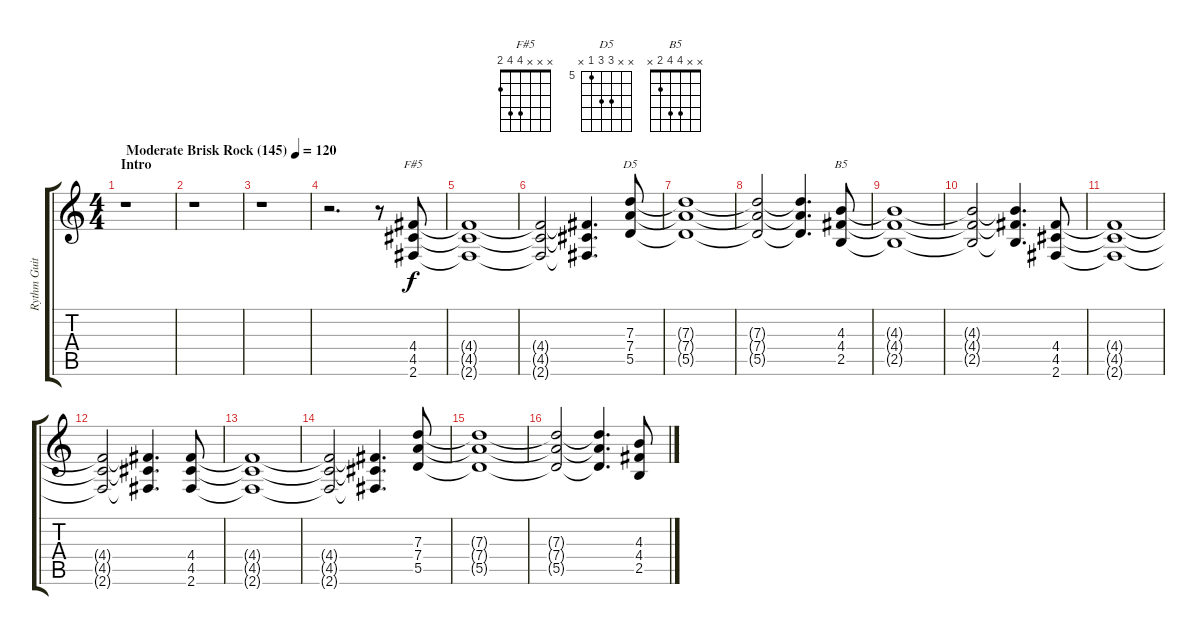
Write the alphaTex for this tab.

\track ("Rythm Guitar" "Rythm Guit") {instrument distortionguitar}
\staff {score tabs}
\tuning (E4 B3 G3 D3 A2 E2) {hide}
\chord ("F#5" x x x 4 4 2)
\chord ("D5" x x 7 7 5 x) {firstfret 5}
\chord ("B5" x x 4 4 2 x)
\ts (4 4)
\section ("" "Intro")
\tempo (120 "Moderate Brisk Rock (145)")
\clef g2
\ks c
r.1{dy f instrument distortionguitar} |
r.1 |
r.1 |
r.2{d} r.8 (4.4 4.5 2.6).8{ch "F#5"} |
(4.4{t} 4.5{t} 2.6{t}).1 |
(4.4{t} 4.5{t} 2.6{t}).2 (4.4{t} 4.5{t} 2.6{t}).4{d} (7.3 7.4 5.5).8{ch "D5"} |
(7.3{t} 7.4{t} 5.5{t}).1 |
(7.3{t} 7.4{t} 5.5{t}).2 (7.3{t} 7.4{t} 5.5{t}).4{d} (4.3 4.4 2.5).8{ch "B5"} |
(4.3{t} 4.4{t} 2.5{t}).1 |
(4.3{t} 4.4{t} 2.5{t}).2 (4.3{t} 4.4{t} 2.5{t}).4{d} (4.4 4.5 2.6).8 |
(4.4{t} 4.5{t} 2.6{t}).1 |
(4.4{t} 4.5{t} 2.6{t}).2 (4.4{t} 4.5{t} 2.6{t}).4{d} (4.4 4.5 2.6).8 |
(4.4{t} 4.5{t} 2.6{t}).1 |
(4.4{t} 4.5{t} 2.6{t}).2 (4.4{t} 4.5{t} 2.6{t}).4{d} (7.3 7.4 5.5).8 |
(7.3{t} 7.4{t} 5.5{t}).1 |
(7.3{t} 7.4{t} 5.5{t}).2 (7.3{t} 7.4{t} 5.5{t}).4{d} (4.3 4.4 2.5).8
